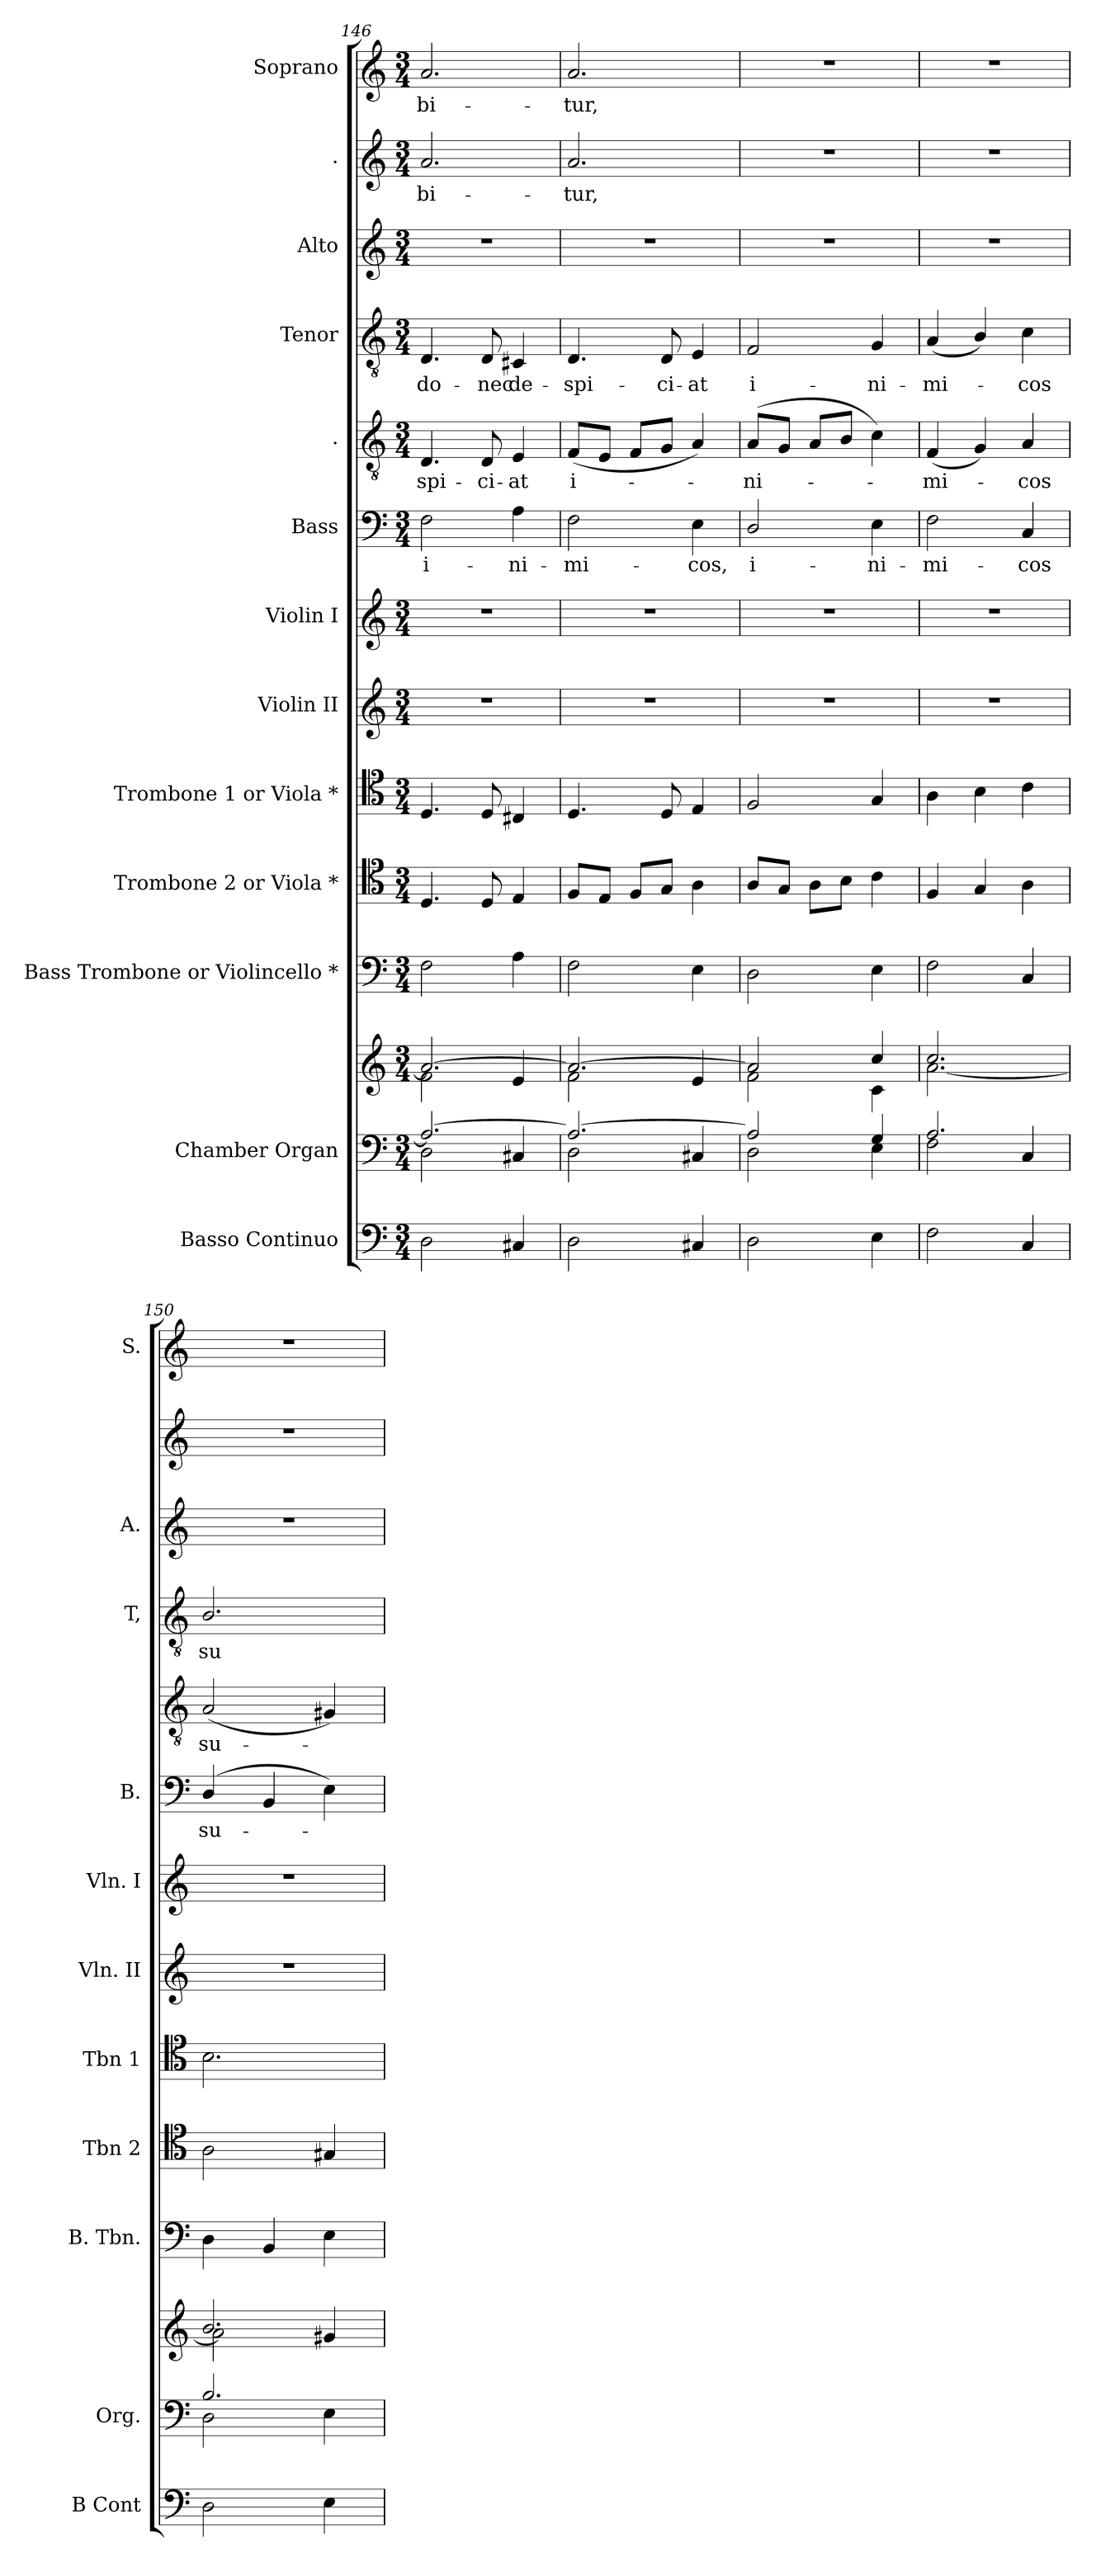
**kern	**kern	**kern	**kern	**kern	**kern	**kern	**kern	**kern	**text	**kern	**text	**kern	**text	**kern	**kern	**text	**kern	**text
*part13	*part12	*part12	*part11	*part10	*part9	*part8	*part7	*part6	*part6	*part5	*part5	*part4	*part4	*part3	*part2	*part2	*part1	*part1
*staff14	*staff13	*staff12	*staff11	*staff10	*staff9	*staff8	*staff7	*staff6	*staff6	*staff5	*staff5	*staff4	*staff4	*staff3	*staff2	*staff2	*staff1	*staff1
*I"Basso  Continuo	*I"Chamber  Organ	*	*I"Bass Trombone or Violincello *	*I"Trombone 2 or Viola *	*I"Trombone 1 or Viola *	*I"Violin II	*I"Violin I	*I"Bass	*	*I".	*	*I"Tenor	*	*I"Alto	*I".	*	*I"Soprano	*
*I'B Cont	*I'Org.	*	*I'B. Tbn.	*I'Tbn 2	*I'Tbn 1	*I'Vln. II	*I'Vln. I	*I'B.	*	*	*	*I'T,	*	*I'A.	*	*	*I'S.	*
*clefF4	*clefF4	*clefG2	*clefF4	*clefC4	*clefC4	*clefG2	*clefG2	*clefF4	*	*clefGv2	*	*clefGv2	*	*clefG2	*clefG2	*	*clefG2	*
*ITrd7c12	*	*	*	*	*	*	*	*	*	*ITrd7c12	*	*ITrd7c12	*	*	*	*	*	*
*k[]	*k[]	*k[]	*k[]	*k[]	*k[]	*k[]	*k[]	*k[]	*	*k[]	*	*k[]	*	*k[]	*k[]	*	*k[]	*
*M3/4	*M3/4	*M3/4	*M3/4	*M3/4	*M3/4	*M3/4	*M3/4	*M3/4	*	*M3/4	*	*M3/4	*	*M3/4	*M3/4	*	*M3/4	*
=146	=146	=146	=146	=146	=146	=146	=146	=146	=146	=146	=146	=146	=146	=146	=146	=146	=146	=146
*	*^	*^	*	*	*	*	*	*	*	*	*	*	*	*	*	*	*	*
!	!	!	!	!	!	!	!	!	!	!	!LO:LY:b	!	!LO:LY:b	!	!LO:LY:b	!	!	!LO:LY:b	!	!LO:LY:b
2DD\	2.A/_	2D\	2.a/_	2f\	2F\	4.D/	4.D/	2.r	2.r	2F\	i-	4.DD/	-spi-	4.DD/	do-	2.r	2.a/	-bi-	2.a/	-bi-
!	!	!	!	!	!	!	!	!	!	!	!	!	!LO:LY:b	!	!LO:LY:b	!	!	!	!	!
.	.	.	.	.	.	8D/	8D/	.	.	.	.	8DD/	-ci-	8DD/	-nec	.	.	.	.	.
!	!	!	!	!	!	!	!	!	!	!	!LO:LY:b	!	!LO:LY:b	!	!LO:LY:b	!	!	!	!	!
4CC#X/	.	4C#X/	.	4e/	4A\	4E/	4C#X/	.	.	4A\	-ni-	4EE/	-at	4CC#X/	de-	.	.	.	.	.
=147	=147	=147	=147	=147	=147	=147	=147	=147	=147	=147	=147	=147	=147	=147	=147	=147	=147	=147	=147	=147
!	!	!	!	!	!	!	!	!	!	!	!LO:LY:b	!	!LO:LY:b	!	!LO:LY:b	!	!	!LO:LY:b	!	!LO:LY:b
2DD\	2.A/_	2D\	2.a/_	2f\	2F\	8F/L	4.D/	2.r	2.r	2F\	-mi-	(<8FF/L	i-	4.DD/	-spi-	2.r	2.a/	-tur,	2.a/	-tur,
.	.	.	.	.	.	8E/J	.	.	.	.	.	8EE/J	.	.	.	.	.	.	.	.
.	.	.	.	.	.	8F/L	.	.	.	.	.	8FF/L	.	.	.	.	.	.	.	.
!	!	!	!	!	!	!	!	!	!	!	!	!	!	!	!LO:LY:b	!	!	!	!	!
.	.	.	.	.	.	8G/J	8D/	.	.	.	.	8GG/J	.	8DD/	-ci-	.	.	.	.	.
!	!	!	!	!	!	!	!	!	!	!	!LO:LY:b	!	!	!	!LO:LY:b	!	!	!	!	!
4CC#X/	.	4C#X/	.	4e/	4E\	4A\	4E/	.	.	4E\	-cos,	4AA/)	.	4EE/	-at	.	.	.	.	.
!!LO:PB:g=z
=148	=148	=148	=148	=148	=148	=148	=148	=148	=148	=148	=148	=148	=148	=148	=148	=148	=148	=148	=148	=148
!	!	!	!	!	!	!	!	!	!	!	!LO:LY:b	!	!LO:LY:b	!	!LO:LY:b	!	!	!	!	!
2DD\	2A/]	2D\	2a/]	2f\	2D\	8A/L	2F/	2.r	2.r	2D/	i-	(>8AA/L	-ni-	2FF/	i-	2.r	2.r	.	2.r	.
.	.	.	.	.	.	8G/J	.	.	.	.	.	8GG/J	.	.	.	.	.	.	.	.
.	.	.	.	.	.	8A\L	.	.	.	.	.	8AA/L	.	.	.	.	.	.	.	.
.	.	.	.	.	.	8B\J	.	.	.	.	.	8BB/J	.	.	.	.	.	.	.	.
!	!	!	!	!	!	!	!	!	!	!	!LO:LY:b	!	!	!	!LO:LY:b	!	!	!	!	!
4EE\	4G/	4E\	4cc/	4c\	4E\	4c\	4G/	.	.	4E\	-ni-	4C\)	.	4GG/	-ni-	.	.	.	.	.
=149	=149	=149	=149	=149	=149	=149	=149	=149	=149	=149	=149	=149	=149	=149	=149	=149	=149	=149	=149	=149
!	!	!	!	!	!	!	!	!	!	!	!LO:LY:b	!	!LO:LY:b	!	!LO:LY:b	!	!	!	!	!
2FF\	2.A/	2F\	2.cc/	[2.a\	2F\	4F/	4A\	2.r	2.r	2F\	-mi-	(<4FF/	-mi-	(<4AA/	-mi-	2.r	2.r	.	2.r	.
.	.	.	.	.	.	4G/	4B\	.	.	.	.	4GG/)	.	4BB/)	.	.	.	.	.	.
!	!	!	!	!	!	!	!	!	!	!	!LO:LY:b	!	!LO:LY:b	!	!LO:LY:b	!	!	!	!	!
4CC/	.	4C/	.	.	4C/	4A\	4c\	.	.	4C/	-cos	4AA/	-cos	4C\	-cos	.	.	.	.	.
=150	=150	=150	=150	=150	=150	=150	=150	=150	=150	=150	=150	=150	=150	=150	=150	=150	=150	=150	=150	=150
!	!	!	!	!	!	!	!	!	!	!	!LO:LY:b	!	!LO:LY:b	!	!LO:LY:b	!	!	!	!	!
2DD\	2.B/	2D\	2.b/	2a\]	4D\	2A\	2.B\	2.r	2.r	(>4D/	su-	(<2AA/	su-	2.BB/	su-	2.r	2.r	.	2.r	.
.	.	.	.	.	4BB/	.	.	.	.	4BB/	.	.	.	.	.	.	.	.	.	.
4EE\	.	4E\	.	4g#X/	4E\	4G#X/	.	.	.	4E\)	.	4GG#X/)	.	.	.	.	.	.	.	.
*	*v	*v	*	*	*	*	*	*	*	*	*	*	*	*	*	*	*	*	*	*
*	*	*v	*v	*	*	*	*	*	*	*	*	*	*	*	*	*	*	*	*
=	=	=	=	=	=	=	=	=	=	=	=	=	=	=	=	=	=	=
*-	*-	*-	*-	*-	*-	*-	*-	*-	*-	*-	*-	*-	*-	*-	*-	*-	*-	*-
